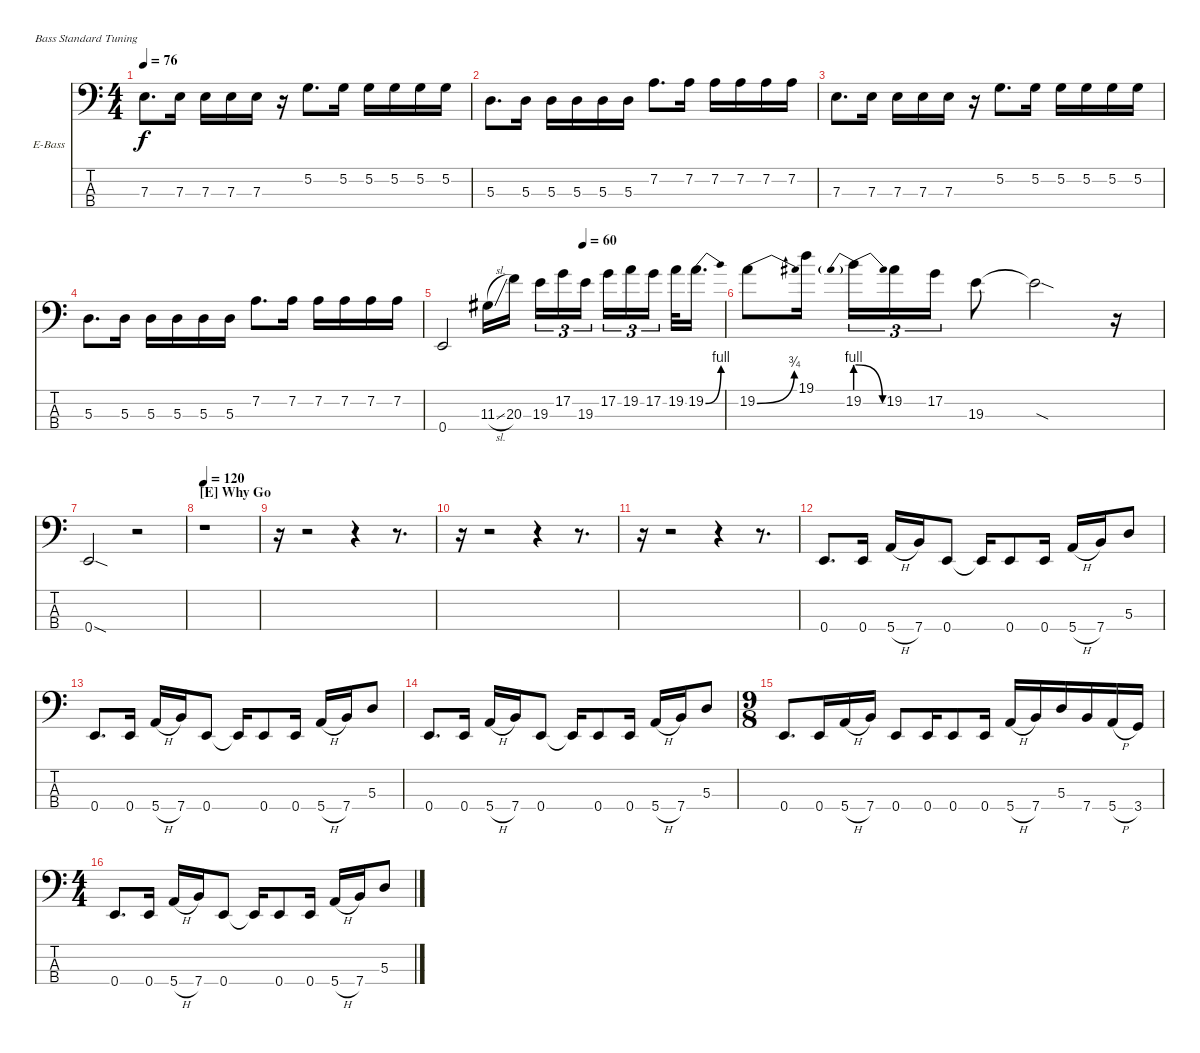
\defaultSystemsLayout 4
\bracketExtendMode nobrackets
\firstSystemTrackNameOrientation horizontal
\otherSystemsTrackNameOrientation horizontal
\track ("Jeff Ament" "E-Bass") {instrument electricbassfinger}
\staff {score tabs}
\tuning (G2 D2 A1 E1)
\ts (4 4)
\tempo 76
\clef f4
\ks c
7.3.8{d dy f} 7.3.16 7.3.16 7.3.16 7.3.16 r.16 5.2.8{d} 5.2.16 5.2.16 5.2.16 5.2.16 5.2.16 |
5.3.8{d} 5.3.16 5.3.16 5.3.16 5.3.16 5.3.16 7.2.8{d} 7.2.16 7.2.16 7.2.16 7.2.16 7.2.16 |
7.3.8{d} 7.3.16 7.3.16 7.3.16 7.3.16 r.16 5.2.8{d} 5.2.16 5.2.16 5.2.16 5.2.16 5.2.16 |
5.3.8{d} 5.3.16 5.3.16 5.3.16 5.3.16 5.3.16 7.2.8{d} 7.2.16 7.2.16 7.2.16 7.2.16 7.2.16 |
\tempo (60 0.5)
0.4.2 11.3{sl}.16 20.3.16 19.3.16{tu (3 2)} 17.2.16{tu (3 2)} 19.3.16{tu (3 2)} 17.2.16{tu (3 2)} 19.2.16{tu (3 2)} 17.2.16{tu (3 2)} 19.2.32 19.2{be (bend 0 0 60 4)}.16{d} |
19.2{be (bend 0 0 60 3)}.8 19.1.16 19.2{be (prebendrelease 0 4 60 0)}.16{tu (3 2)} 19.2.16{tu (3 2)} 17.2.16{tu (3 2)} 19.3.8 19.3{sod t}.2 r.16 |
0.4{sod}.2 r.2 |
\section ("E" "Why Go")
\tempo 120
r.1 |
r.16 r.2 r.4 r.8{d} |
r.16 r.2 r.4 r.8{d} |
r.16 r.2 r.4 r.8{d} |
0.4.8{d} 0.4.16 5.4{h}.16 7.4.16 0.4.8 0.4{t}.16 0.4.8 0.4.16 5.4{h}.16 7.4.16 5.3.8 |
0.4.8{d} 0.4.16 5.4{h}.16 7.4.16 0.4.8 0.4{t}.16 0.4.8 0.4.16 5.4{h}.16 7.4.16 5.3.8 |
0.4.8{d} 0.4.16 5.4{h}.16 7.4.16 0.4.8 0.4{t}.16 0.4.8 0.4.16 5.4{h}.16 7.4.16 5.3.8 |
\ts (9 8)
0.4.8{d} 0.4.16 5.4{h}.16 7.4.16 0.4.8 0.4.16 0.4.8 0.4.16 5.4{h}.16 7.4.16 5.3.16 7.4.16 5.4{h}.16 3.4.16 |
\ts (4 4)
0.4.8{d} 0.4.16 5.4{h}.16 7.4.16 0.4.8 0.4{t}.16 0.4.8 0.4.16 5.4{h}.16 7.4.16 5.3.8
